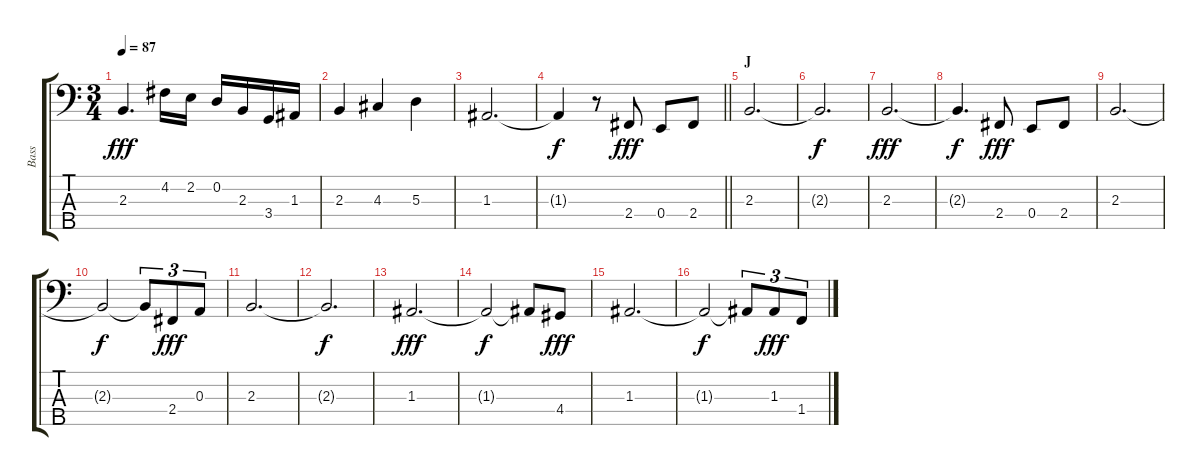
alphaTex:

\track ("Bass" "Bass") {instrument electricbassfinger}
\staff {score tabs}
\tuning (G2 D2 A1 E1 B0) {hide}
\ts (3 4)
\tempo 87
\clef f4
\ks c
2.3.4{d dy fff} 4.2.16 2.2.16 0.2.16 2.3.16 3.4.16 1.3.16 |
2.3.4 4.3.4 5.3.4 |
1.3.2{d} |
\barLineRight lightlight
1.3{t}.4{dy f} r.8 2.4.8{dy fff} 0.4.8 2.4.8 |
\section ("" "J")
2.3.2{d} |
2.3{t}.2{d dy f} |
2.3.2{d dy fff} |
2.3{t}.4{d dy f} 2.4.8{dy fff} 0.4.8 2.4.8 |
2.3.2{d} |
2.3{t}.2{dy f} 2.3{t}.8{tu (3 2)} 2.4.8{tu (3 2) dy fff} 0.3.8{tu (3 2)} |
2.3.2{d} |
2.3{t}.2{d dy f} |
1.3.2{d dy fff} |
1.3{t}.2{dy f} 1.3{t}.8 4.4.8{dy fff} |
1.3.2{d} |
1.3{t}.2{dy f} 1.3{t}.8{tu (3 2)} 1.3.8{tu (3 2) dy fff} 1.4.8{tu (3 2)}
